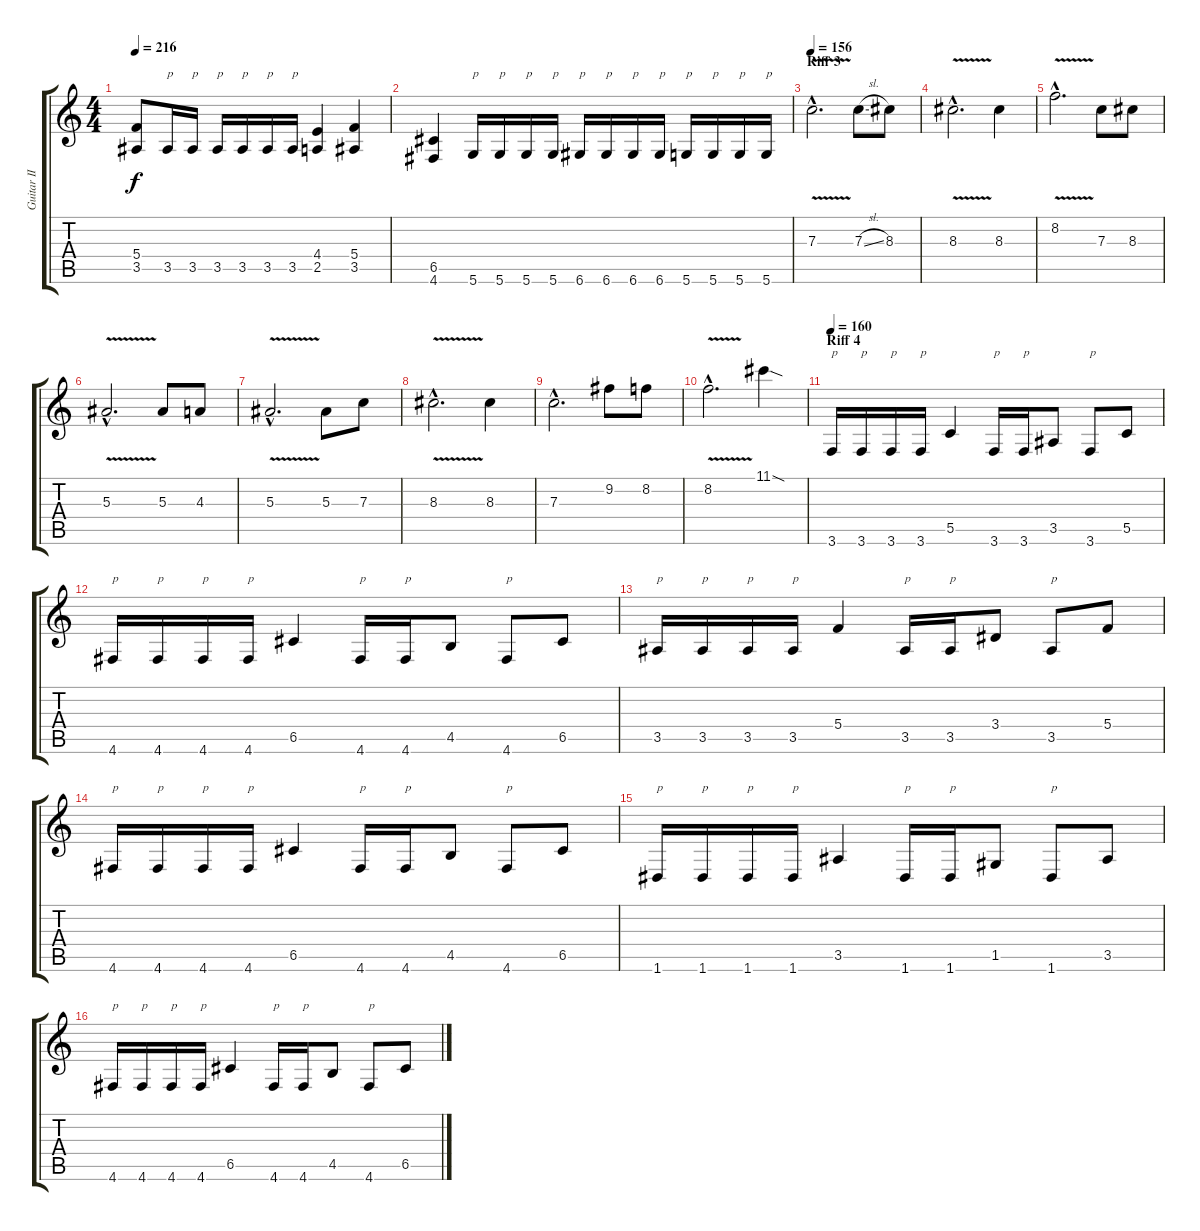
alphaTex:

\track ("Guitar II" "Guitar II") {instrument distortionguitar}
\staff {score tabs}
\tuning (D4 A3 F3 C3 G2 D2) {hide}
\ts (4 4)
\tempo 216
\clef g2
\ks c
(5.4 3.5).8{dy f} 3.5.16{txt "p"} 3.5.16{txt "p"} 3.5.16{txt "p"} 3.5.16{txt "p"} 3.5.16{txt "p"} 3.5.16{txt "p"} (4.4 2.5).4 (5.4 3.5).4 |
(6.5 4.6).4 5.6.16{txt "p"} 5.6.16{txt "p"} 5.6.16{txt "p"} 5.6.16{txt "p"} 6.6.16{txt "p"} 6.6.16{txt "p"} 6.6.16{txt "p"} 6.6.16{txt "p"} 5.6.16{txt "p"} 5.6.16{txt "p"} 5.6.16{txt "p"} 5.6.16{txt "p"} |
\section ("" "Riff 3")
\tempo 156
7.3{v hac}.2{d} 7.3{sl}.8 8.3.8 |
8.3{v hac}.2{d} 8.3.4 |
8.2{v hac}.2{d} 7.3.8 8.3.8 |
5.3{v hac}.2{d} 5.3.8 4.3.8 |
5.3{v hac}.2{d} 5.3.8 7.3.8 |
8.3{v hac}.2{d} 8.3.4 |
7.3{hac}.2{d} 9.2.8 8.2.8 |
8.2{v hac}.2{d} 11.1{sod}.4 |
\section ("" "Riff 4")
\tempo 160
3.6.16{txt "p"} 3.6.16{txt "p"} 3.6.16{txt "p"} 3.6.16{txt "p"} 5.5.4 3.6.16{txt "p"} 3.6.16{txt "p"} 3.5.8 3.6.8{txt "p"} 5.5.8 |
4.6.16{txt "p"} 4.6.16{txt "p"} 4.6.16{txt "p"} 4.6.16{txt "p"} 6.5.4 4.6.16{txt "p"} 4.6.16{txt "p"} 4.5.8 4.6.8{txt "p"} 6.5.8 |
3.5.16{txt "p"} 3.5.16{txt "p"} 3.5.16{txt "p"} 3.5.16{txt "p"} 5.4.4 3.5.16{txt "p"} 3.5.16{txt "p"} 3.4.8 3.5.8{txt "p"} 5.4.8 |
4.6.16{txt "p"} 4.6.16{txt "p"} 4.6.16{txt "p"} 4.6.16{txt "p"} 6.5.4 4.6.16{txt "p"} 4.6.16{txt "p"} 4.5.8 4.6.8{txt "p"} 6.5.8 |
1.6.16{txt "p"} 1.6.16{txt "p"} 1.6.16{txt "p"} 1.6.16{txt "p"} 3.5.4 1.6.16{txt "p"} 1.6.16{txt "p"} 1.5.8 1.6.8{txt "p"} 3.5.8 |
4.6.16{txt "p"} 4.6.16{txt "p"} 4.6.16{txt "p"} 4.6.16{txt "p"} 6.5.4 4.6.16{txt "p"} 4.6.16{txt "p"} 4.5.8 4.6.8{txt "p"} 6.5.8
